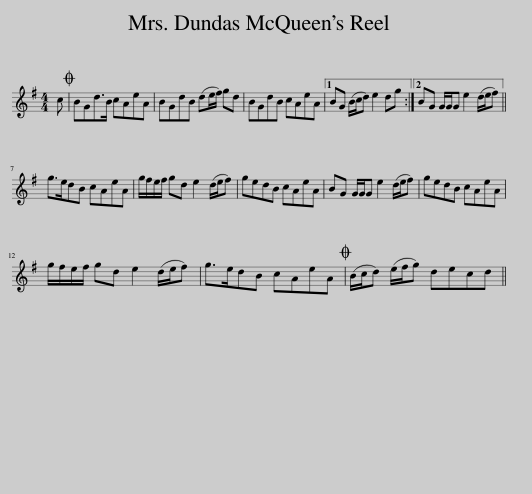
X:1
L:1/8
M:4/4
I:linebreak $
K:G
V:1 treble
V:1
 c |O BGd>B cAeA | BGdB (de/f/) gd | BGdB cAeA |1 BG (B/c/d) e2 dg :|2 %5
 BG G/G/G e2 (d/e/f) ||$ g>edB cAeA | g/f/e/f/ gd e2 (d/e/f) | gedB cAeA | BG G/G/G e2 (d/e/f) | %10
 gedB cAeA |$ g/f/e/f/ gd e2 (d/e/f) | g>edB cAeA |O (B/c/d) (e/f/g) decd || %14
